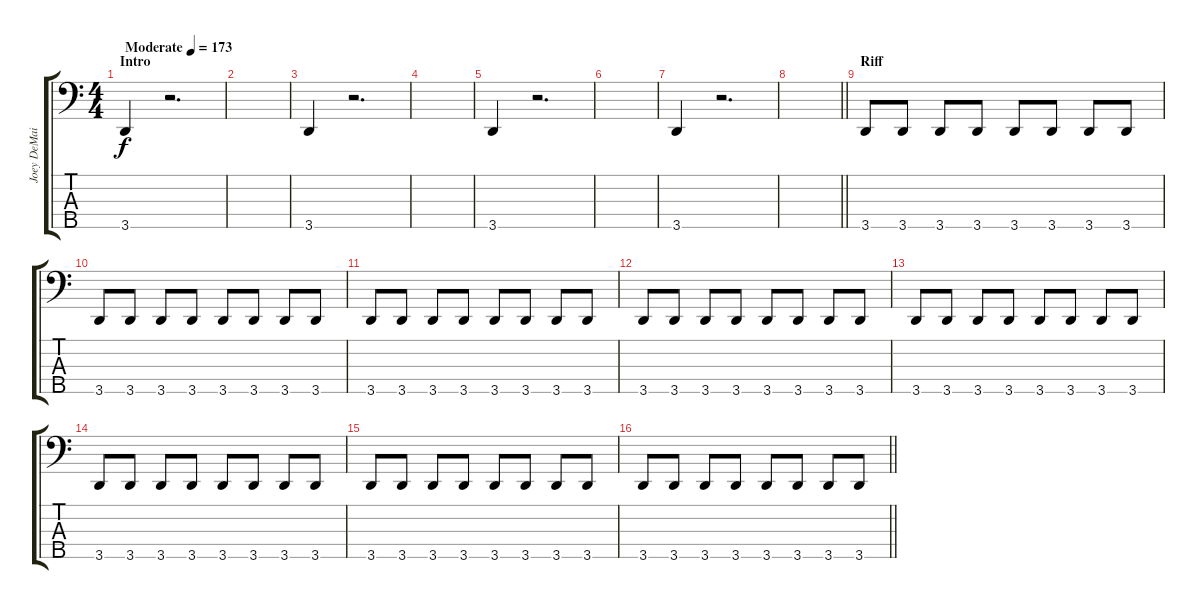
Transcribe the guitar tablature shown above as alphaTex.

\track ("Joey DeMaio" "Joey DeMai") {instrument electricbasspick}
\staff {score tabs}
\tuning (G2 D2 A1 E1 B0) {hide}
\ts (4 4)
\section ("" "Intro")
\tempo (173 "Moderate")
\clef f4
\ks c
3.5.4{dy f instrument electricbasspick} r.2{d} |
|
3.5.4 r.2{d} |
|
3.5.4 r.2{d} |
|
3.5.4 r.2{d} |
\barLineRight lightlight
|
\section ("" "Riff")
3.5.8 3.5.8 3.5.8 3.5.8 3.5.8 3.5.8 3.5.8 3.5.8 |
3.5.8 3.5.8 3.5.8 3.5.8 3.5.8 3.5.8 3.5.8 3.5.8 |
3.5.8 3.5.8 3.5.8 3.5.8 3.5.8 3.5.8 3.5.8 3.5.8 |
3.5.8 3.5.8 3.5.8 3.5.8 3.5.8 3.5.8 3.5.8 3.5.8 |
3.5.8 3.5.8 3.5.8 3.5.8 3.5.8 3.5.8 3.5.8 3.5.8 |
3.5.8 3.5.8 3.5.8 3.5.8 3.5.8 3.5.8 3.5.8 3.5.8 |
3.5.8 3.5.8 3.5.8 3.5.8 3.5.8 3.5.8 3.5.8 3.5.8 |
\barLineRight lightlight
3.5.8 3.5.8 3.5.8 3.5.8 3.5.8 3.5.8 3.5.8 3.5.8
